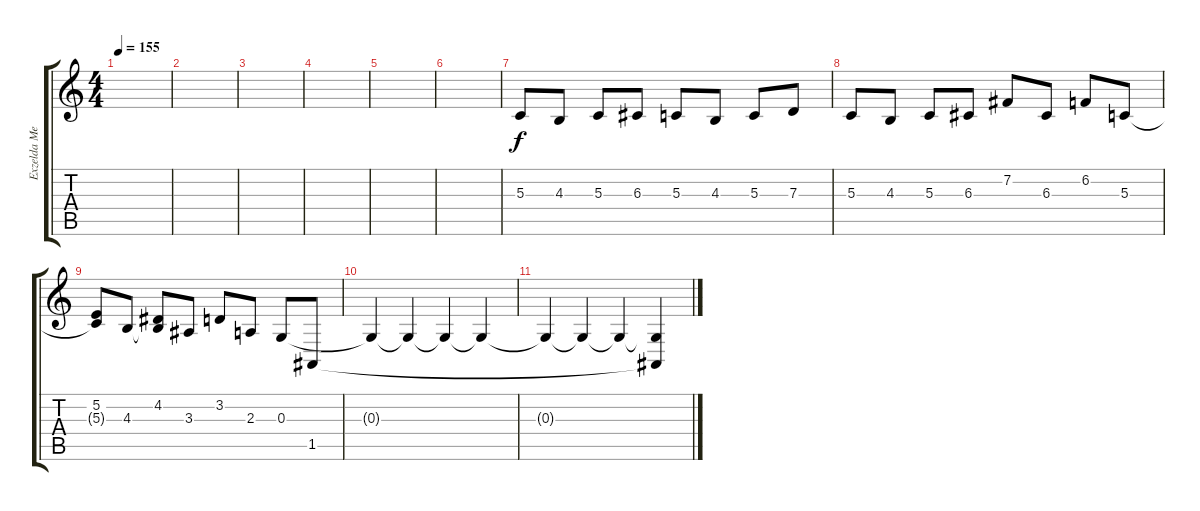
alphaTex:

\track ("Exzelda Mew" "Exzelda Me") {instrument violin}
\staff {score tabs}
\tuning (E4 B3 G3 D3 A2 E2) {hide}
\ts (4 4)
\tempo 155
\clef g2
\ks c
|
|
|
|
|
|
5.3.8 4.3.8 5.3.8 6.3.8 5.3.8 4.3.8 5.3.8 7.3.8 |
5.3.8 4.3.8 5.3.8 6.3.8 7.2.8 6.3.8 6.2.8 5.3.8 |
(5.2 5.3{t}).8 4.3.8 (4.2 4.3{t}).8 3.3.8 3.2.8 2.3.8 0.3.8 1.5.8 |
0.3{t}.4 0.3{t}.4 0.3{t}.4 0.3{t}.4 |
0.3{t}.4 0.3{t}.4 0.3{t}.4 (0.3{t} 1.5{t}).4
